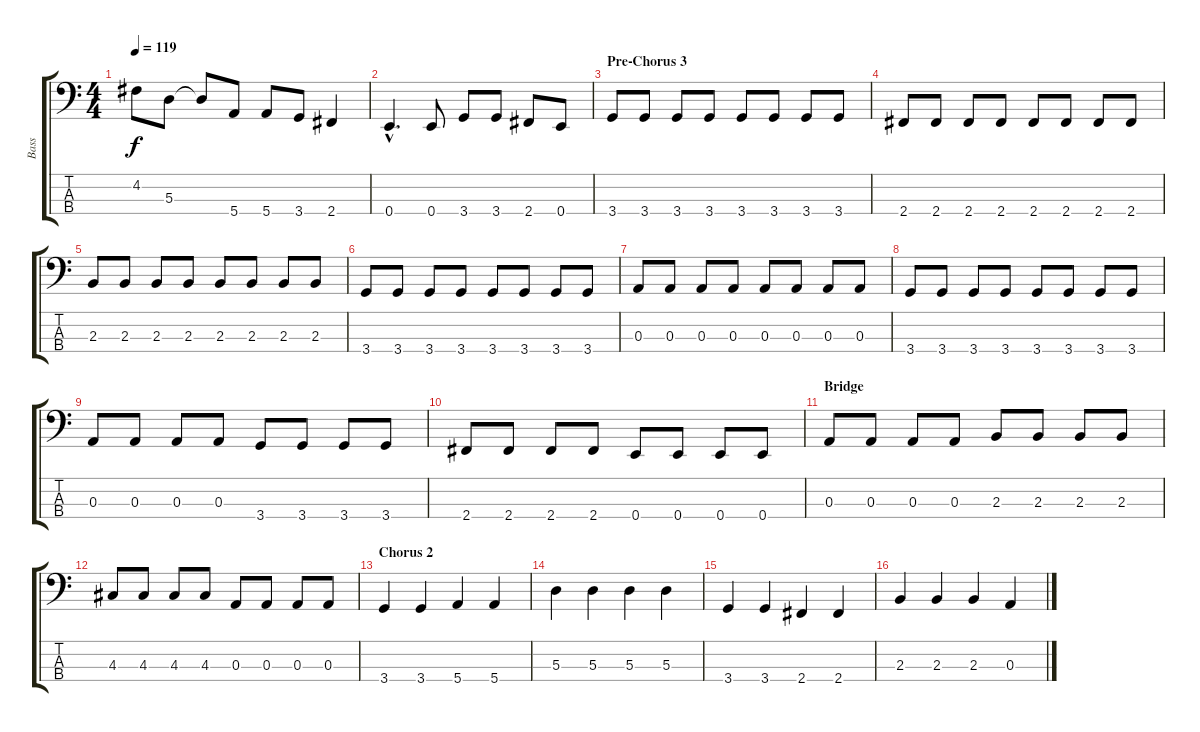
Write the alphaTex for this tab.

\track ("Bass" "Bass") {instrument electricbassfinger}
\staff {score tabs}
\tuning (G2 D2 A1 E1) {hide}
\ts (4 4)
\tempo 119
\clef f4
\ks c
4.2.8{dy f volume 10} 5.3.8 5.3{t}.8 5.4.8 5.4.8 3.4.8 2.4.4 |
0.4{hac}.4{d volume 10} 0.4.8 3.4.8 3.4.8 2.4.8 0.4.8 |
\section ("" "Pre-Chorus 3")
3.4.8{volume 16} 3.4.8 3.4.8 3.4.8 3.4.8 3.4.8 3.4.8 3.4.8 |
2.4.8 2.4.8 2.4.8 2.4.8 2.4.8 2.4.8 2.4.8 2.4.8 |
2.3.8 2.3.8 2.3.8 2.3.8 2.3.8 2.3.8 2.3.8 2.3.8 |
3.4.8 3.4.8 3.4.8 3.4.8 3.4.8 3.4.8 3.4.8 3.4.8 |
0.3.8 0.3.8 0.3.8 0.3.8 0.3.8 0.3.8 0.3.8 0.3.8 |
3.4.8 3.4.8 3.4.8 3.4.8 3.4.8 3.4.8 3.4.8 3.4.8 |
0.3.8 0.3.8 0.3.8 0.3.8 3.4.8 3.4.8 3.4.8 3.4.8 |
2.4.8 2.4.8 2.4.8 2.4.8 0.4.8 0.4.8 0.4.8 0.4.8 |
\section ("" "Bridge")
0.3.8 0.3.8 0.3.8 0.3.8 2.3.8 2.3.8 2.3.8 2.3.8 |
4.3.8 4.3.8 4.3.8 4.3.8 0.3.8 0.3.8 0.3.8 0.3.8 |
\section ("" "Chorus 2")
3.4.4 3.4.4 5.4.4 5.4.4 |
5.3.4 5.3.4 5.3.4 5.3.4 |
3.4.4 3.4.4 2.4.4 2.4.4 |
2.3.4 2.3.4 2.3.4 0.3.4
